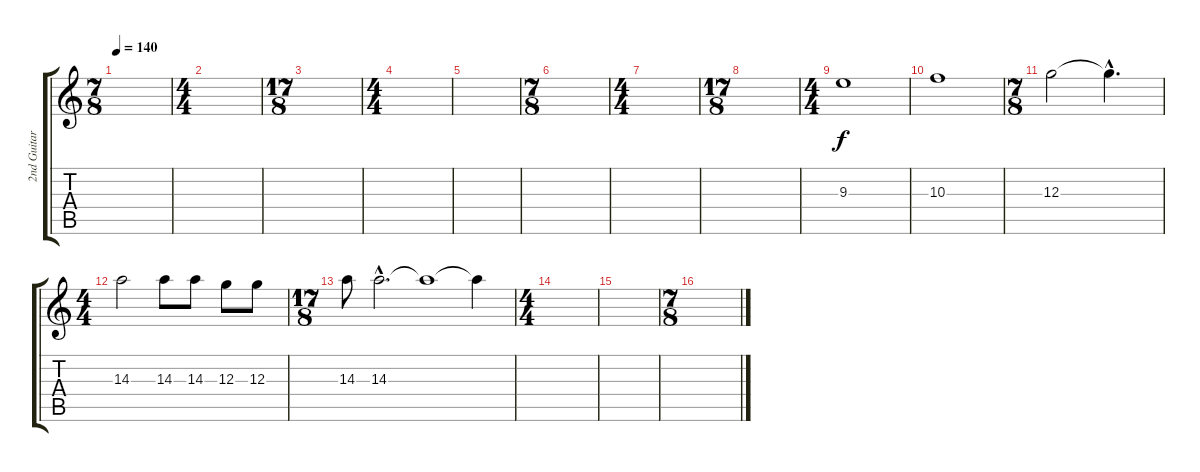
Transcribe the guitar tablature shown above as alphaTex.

\track ("2nd Guitar" "2nd Guitar") {instrument distortionguitar}
\staff {score tabs}
\tuning (E4 B3 G3 D3 A2 E2) {hide}
\ts (7 8)
\tempo 140
\clef g2
\ks c
|
\ts (4 4)
|
\ts (17 8)
|
\ts (4 4)
|
|
\ts (7 8)
|
\ts (4 4)
|
\ts (17 8)
|
\ts (4 4)
9.3.1 |
10.3.1 |
\ts (7 8)
12.3.2 12.3{hac t}.4{d} |
\ts (4 4)
14.3.2 14.3.8 14.3.8 12.3.8 12.3.8 |
\ts (17 8)
14.3.8 14.3{hac}.2{d} 14.3{t}.1 14.3{t}.4 |
\ts (4 4)
|
|
\ts (7 8)
